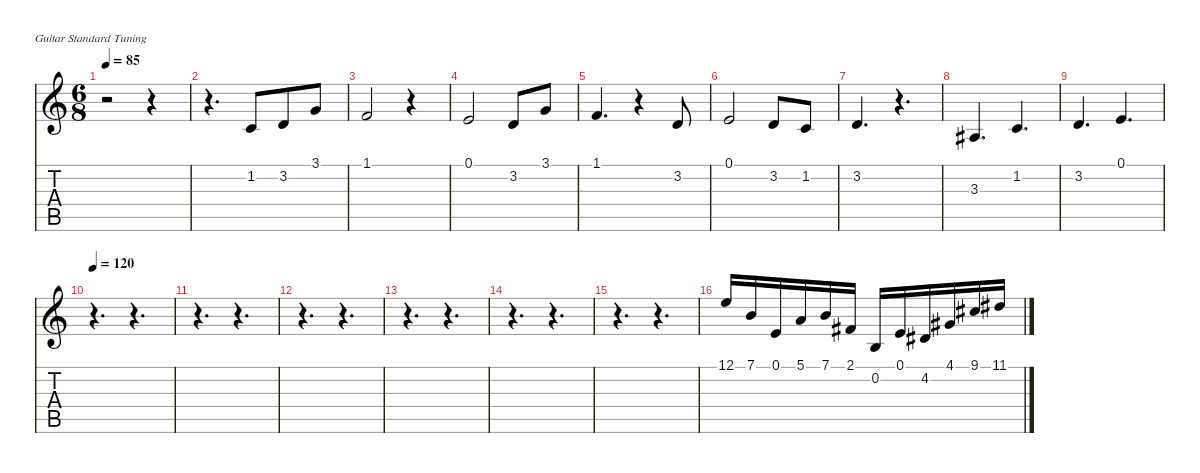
\defaultSystemsLayout 4
\hideDynamics
\bracketExtendMode nobrackets
\singleTrackTrackNamePolicy hidden
\multiTrackTrackNamePolicy hidden
\firstSystemTrackNameMode fullname
\firstSystemTrackNameOrientation horizontal
\otherSystemsTrackNameOrientation horizontal
\track ("Woodwinds 1" "fl.") {instrument panflute}
\staff {score tabs}
\tuning (E4 B3 G3 D3 A2 E2)
\ts (6 8)
\tempo 85
\clef g2
\ks c
r.2{dy mf beam Down} r.4{beam Down} |
r.4{d beam Down} 1.2.8{dy f beam Up} 3.2.8{beam Up} 3.1.8{beam Up} |
1.1.2{beam Up} r.4{beam Up} |
0.1.2{beam Up} 3.2.8{beam Up} 3.1.8{beam Up} |
1.1.4{d beam Up} r.4{beam Up} 3.2.8{beam Up} |
0.1.2{beam Up} 3.2.8{beam Up} 1.2.8{beam Up} |
3.2.4{d beam Up} r.4{d beam Up} |
3.3{acc #}.4{d beam Up} 1.2.4{d beam Up} |
3.2.4{d beam Up} 0.1.4{d beam Up} |
\tempo 120
r.4{d beam Down} r.4{d beam Down} |
r.4{d beam Down} r.4{d beam Down} |
r.4{d beam Down} r.4{d beam Down} |
r.4{d beam Down} r.4{d beam Down} |
r.4{d beam Down} r.4{d beam Down} |
r.4{d beam Down} r.4{d beam Down} |
12.1.16{beam Up} 7.1.16{beam Up} 0.1.16{beam Up} 5.1.16{beam Up} 7.1.16{beam Up} 2.1{acc #}.16{beam Up} 0.2.16{beam Up} 0.1.16{beam Up} 4.2{acc #}.16{beam Up} 4.1{acc #}.16{beam Up} 9.1{acc #}.16{beam Up} 11.1{acc #}.16{beam Up}
